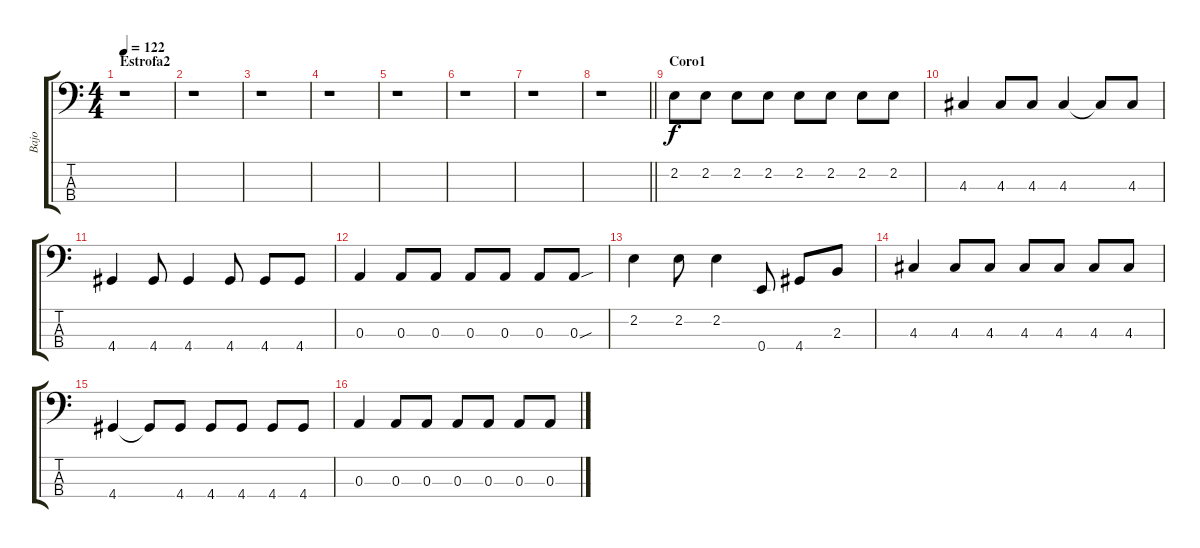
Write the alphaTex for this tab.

\track ("Bajo" "Bajo") {instrument electricbasspick}
\staff {score tabs}
\tuning (G2 D2 A1 E1) {hide}
\ts (4 4)
\section ("" "Estrofa2")
\tempo 122
\clef f4
\ks c
r.1{dy f} |
r.1 |
r.1 |
r.1 |
r.1 |
r.1 |
r.1 |
\barLineRight lightlight
r.1 |
\section ("" "Coro1")
2.2.8 2.2.8 2.2.8 2.2.8 2.2.8 2.2.8 2.2.8 2.2.8 |
4.3.4 4.3.8 4.3.8 4.3.4 4.3{t}.8 4.3.8 |
4.4.4 4.4.8 4.4.4 4.4.8 4.4.8 4.4.8 |
0.3.4 0.3.8 0.3.8 0.3.8 0.3.8 0.3.8 0.3{sou}.8 |
2.2.4 2.2.8 2.2.4 0.4.8 4.4.8 2.3.8 |
4.3.4 4.3.8 4.3.8 4.3.8 4.3.8 4.3.8 4.3.8 |
4.4.4 4.4{t}.8 4.4.8 4.4.8 4.4.8 4.4.8 4.4.8 |
0.3.4 0.3.8 0.3.8 0.3.8 0.3.8 0.3.8 0.3.8
